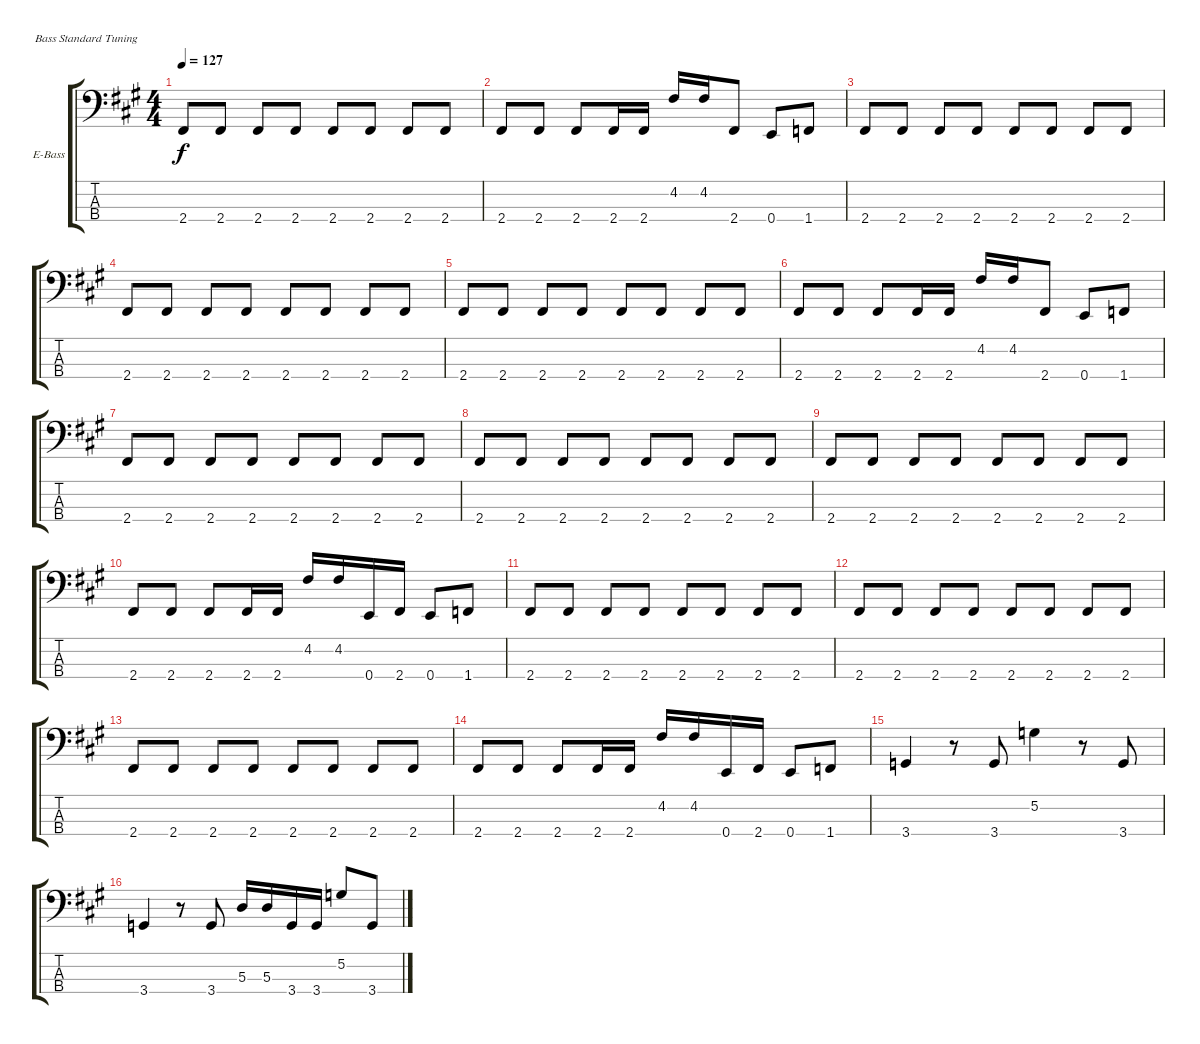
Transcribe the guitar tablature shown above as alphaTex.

\bracketExtendMode groupsimilarinstruments
\firstSystemTrackNameOrientation horizontal
\otherSystemsTrackNameOrientation horizontal
\track ("Bass Guitar" "E-Bass") {instrument electricbassfinger}
\staff {score tabs}
\tuning (G2 D2 A1 E1)
\ts (4 4)
\tempo 127
\clef f4
\ks f#minor
2.4.8{dy f} 2.4.8 2.4.8 2.4.8 2.4.8 2.4.8 2.4.8 2.4.8 |
2.4.8 2.4.8 2.4.8 2.4.16 2.4.16 4.2.16 4.2.16 2.4.8 0.4.8 1.4.8 |
2.4.8 2.4.8 2.4.8 2.4.8 2.4.8 2.4.8 2.4.8 2.4.8 |
2.4.8 2.4.8 2.4.8 2.4.8 2.4.8 2.4.8 2.4.8 2.4.8 |
2.4.8 2.4.8 2.4.8 2.4.8 2.4.8 2.4.8 2.4.8 2.4.8 |
2.4.8 2.4.8 2.4.8 2.4.16 2.4.16 4.2.16 4.2.16 2.4.8 0.4.8 1.4.8 |
2.4.8 2.4.8 2.4.8 2.4.8 2.4.8 2.4.8 2.4.8 2.4.8 |
2.4.8 2.4.8 2.4.8 2.4.8 2.4.8 2.4.8 2.4.8 2.4.8 |
2.4.8 2.4.8 2.4.8 2.4.8 2.4.8 2.4.8 2.4.8 2.4.8 |
2.4.8 2.4.8 2.4.8 2.4.16 2.4.16 4.2.16 4.2.16 0.4.16 2.4.16 0.4.8 1.4.8 |
2.4.8 2.4.8 2.4.8 2.4.8 2.4.8 2.4.8 2.4.8 2.4.8 |
2.4.8 2.4.8 2.4.8 2.4.8 2.4.8 2.4.8 2.4.8 2.4.8 |
2.4.8 2.4.8 2.4.8 2.4.8 2.4.8 2.4.8 2.4.8 2.4.8 |
2.4.8 2.4.8 2.4.8 2.4.16 2.4.16 4.2.16 4.2.16 0.4.16 2.4.16 0.4.8 1.4.8 |
3.4.4 r.8 3.4.8 5.2.4 r.8 3.4.8 |
3.4.4 r.8 3.4.8 5.3.16 5.3.16 3.4.16 3.4.16 5.2.8 3.4.8
